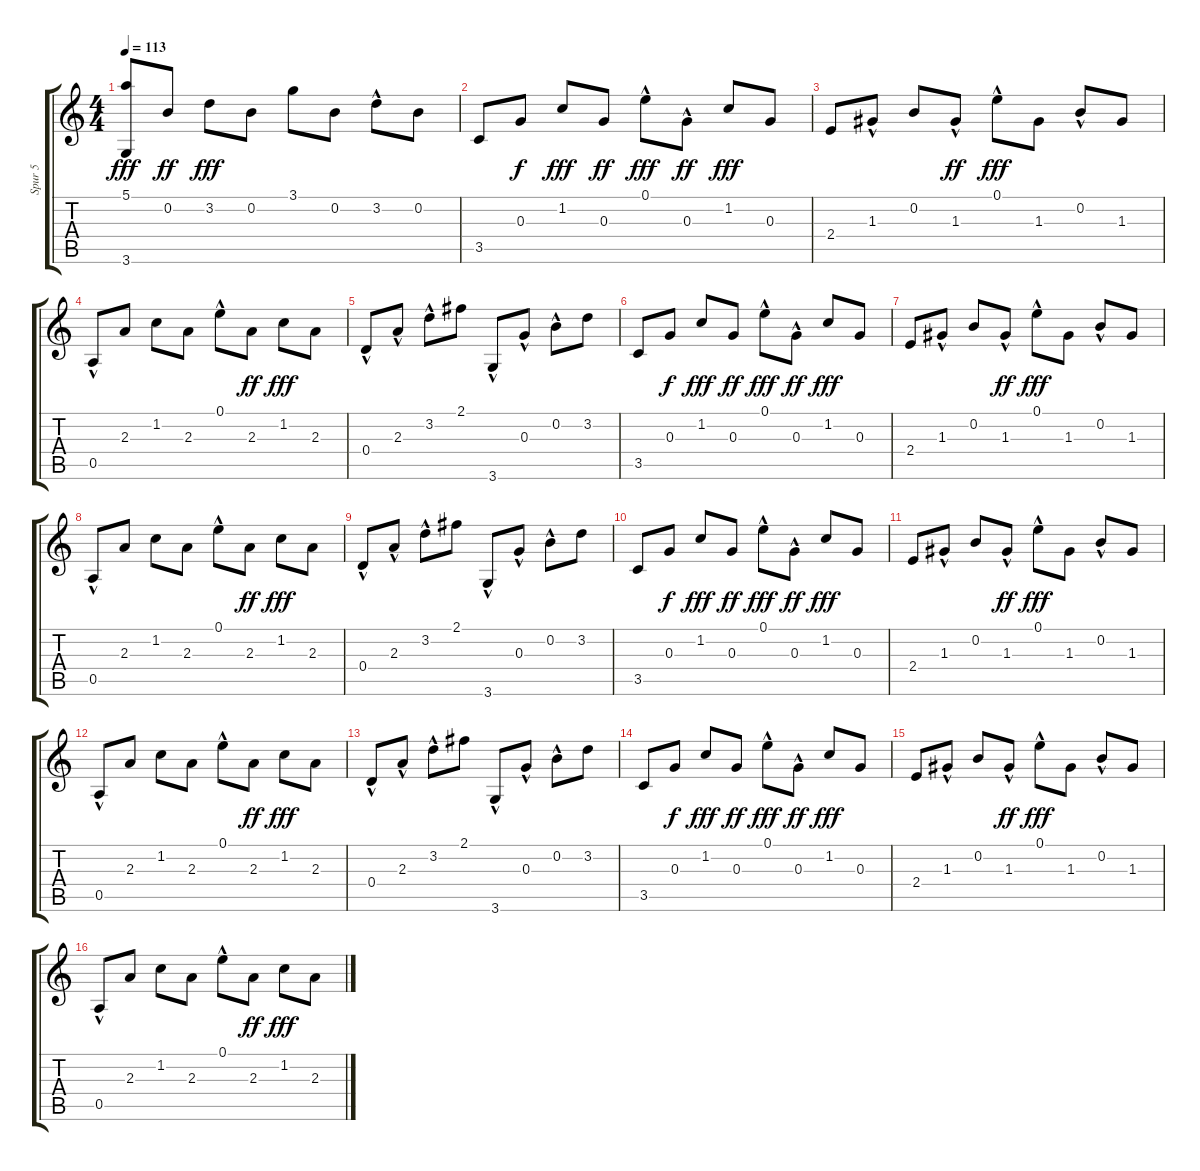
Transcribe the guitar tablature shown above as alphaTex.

\track ("Spur 5" "Spur 5") {instrument acousticguitarsteel}
\staff {score tabs}
\tuning (E4 B3 G3 D3 A2 E2) {hide}
\ts (4 4)
\tempo 113
\clef g2
\ks c
(5.1 3.6).8{dy fff} 0.2.8{dy ff} 3.2.8{dy fff} 0.2.8 3.1.8 0.2.8 3.2{hac}.8 0.2.8 |
3.5.8 0.3.8{dy f} 1.2.8{dy fff} 0.3.8{dy ff} 0.1{hac}.8{dy fff} 0.3{hac}.8{dy ff} 1.2.8{dy fff} 0.3.8 |
2.4.8 1.3{hac}.8 0.2.8 1.3{hac}.8{dy ff} 0.1{hac}.8{dy fff} 1.3.8 0.2{hac}.8 1.3.8 |
0.5{hac}.8 2.3.8 1.2.8 2.3.8 0.1{hac}.8 2.3.8{dy ff} 1.2.8{dy fff} 2.3.8 |
0.4{hac}.8 2.3{hac}.8 3.2{hac}.8 2.1.8 3.6{hac}.8 0.3{hac}.8 0.2{hac}.8 3.2.8 |
3.5.8 0.3.8{dy f} 1.2.8{dy fff} 0.3.8{dy ff} 0.1{hac}.8{dy fff} 0.3{hac}.8{dy ff} 1.2.8{dy fff} 0.3.8 |
2.4.8 1.3{hac}.8 0.2.8 1.3{hac}.8{dy ff} 0.1{hac}.8{dy fff} 1.3.8 0.2{hac}.8 1.3.8 |
0.5{hac}.8 2.3.8 1.2.8 2.3.8 0.1{hac}.8 2.3.8{dy ff} 1.2.8{dy fff} 2.3.8 |
0.4{hac}.8 2.3{hac}.8 3.2{hac}.8 2.1.8 3.6{hac}.8 0.3{hac}.8 0.2{hac}.8 3.2.8 |
3.5.8 0.3.8{dy f} 1.2.8{dy fff} 0.3.8{dy ff} 0.1{hac}.8{dy fff} 0.3{hac}.8{dy ff} 1.2.8{dy fff} 0.3.8 |
2.4.8 1.3{hac}.8 0.2.8 1.3{hac}.8{dy ff} 0.1{hac}.8{dy fff} 1.3.8 0.2{hac}.8 1.3.8 |
0.5{hac}.8 2.3.8 1.2.8 2.3.8 0.1{hac}.8 2.3.8{dy ff} 1.2.8{dy fff} 2.3.8 |
0.4{hac}.8 2.3{hac}.8 3.2{hac}.8 2.1.8 3.6{hac}.8 0.3{hac}.8 0.2{hac}.8 3.2.8 |
3.5.8 0.3.8{dy f} 1.2.8{dy fff} 0.3.8{dy ff} 0.1{hac}.8{dy fff} 0.3{hac}.8{dy ff} 1.2.8{dy fff} 0.3.8 |
2.4.8 1.3{hac}.8 0.2.8 1.3{hac}.8{dy ff} 0.1{hac}.8{dy fff} 1.3.8 0.2{hac}.8 1.3.8 |
0.5{hac}.8 2.3.8 1.2.8 2.3.8 0.1{hac}.8 2.3.8{dy ff} 1.2.8{dy fff} 2.3.8
